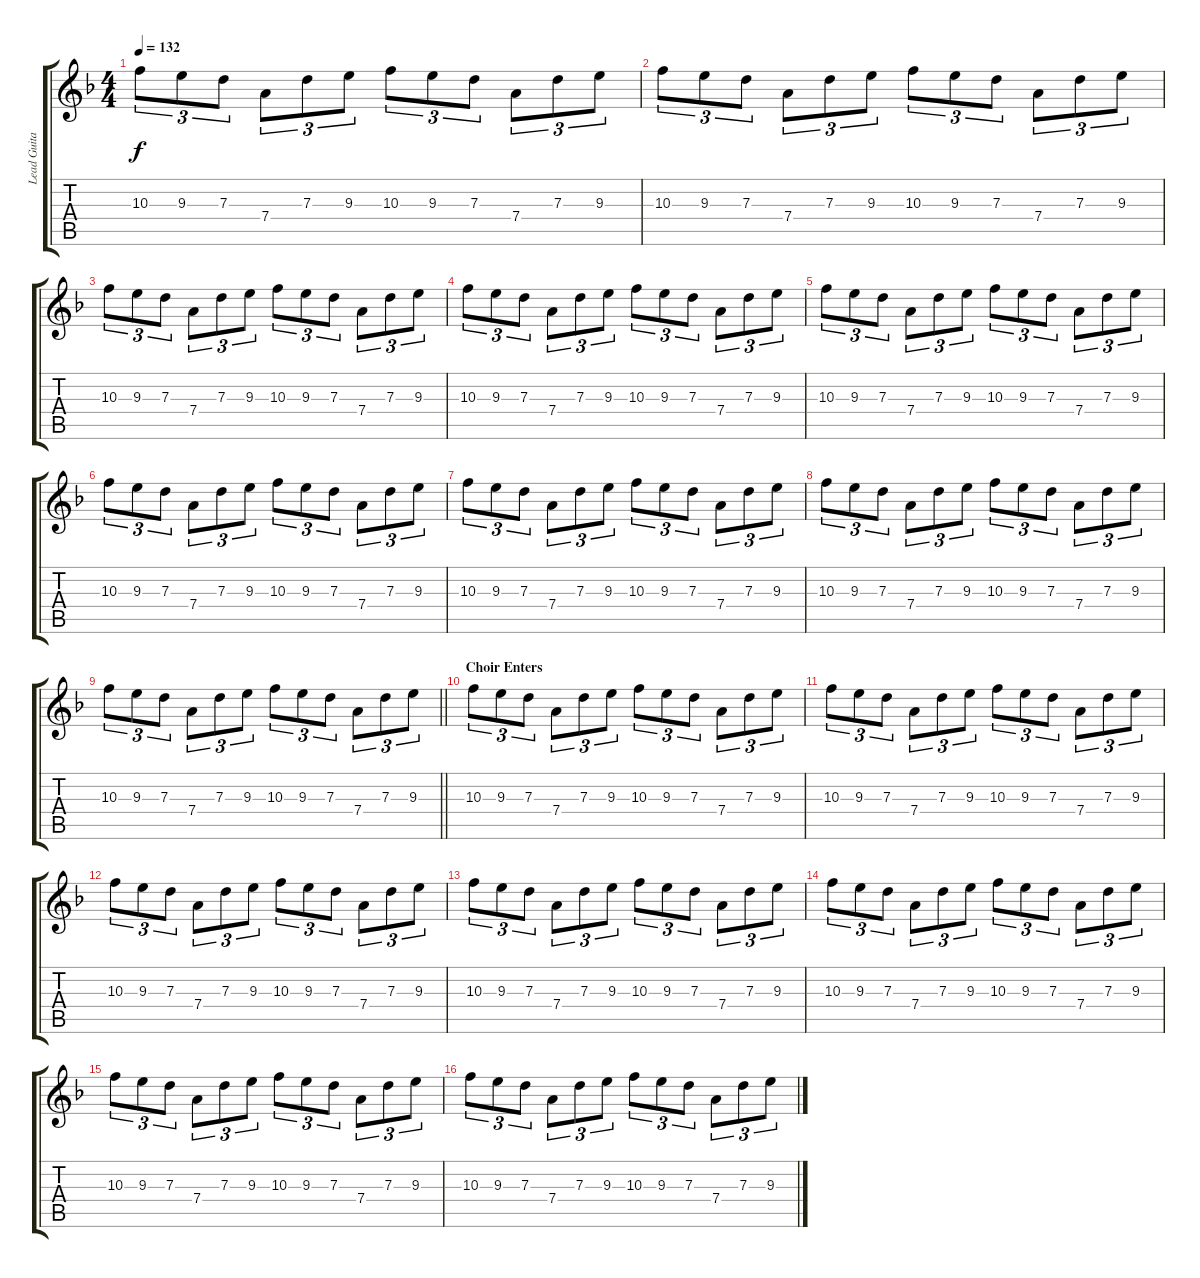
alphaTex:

\track ("Lead Guitar" "Lead Guita") {instrument distortionguitar}
\staff {score tabs}
\tuning (E4 B3 G3 D3 A2 D2) {hide}
\ts (4 4)
\tempo 132
\clef g2
\ks dminor
10.3.8{tu (3 2) dy f} 9.3.8{tu (3 2)} 7.3.8{tu (3 2)} 7.4.8{tu (3 2)} 7.3.8{tu (3 2)} 9.3.8{tu (3 2)} 10.3.8{tu (3 2)} 9.3.8{tu (3 2)} 7.3.8{tu (3 2)} 7.4.8{tu (3 2)} 7.3.8{tu (3 2)} 9.3.8{tu (3 2)} |
10.3.8{tu (3 2) balance 2} 9.3.8{tu (3 2)} 7.3.8{tu (3 2)} 7.4.8{tu (3 2)} 7.3.8{tu (3 2)} 9.3.8{tu (3 2)} 10.3.8{tu (3 2)} 9.3.8{tu (3 2)} 7.3.8{tu (3 2)} 7.4.8{tu (3 2)} 7.3.8{tu (3 2)} 9.3.8{tu (3 2)} |
10.3.8{tu (3 2)} 9.3.8{tu (3 2)} 7.3.8{tu (3 2)} 7.4.8{tu (3 2)} 7.3.8{tu (3 2)} 9.3.8{tu (3 2)} 10.3.8{tu (3 2)} 9.3.8{tu (3 2)} 7.3.8{tu (3 2)} 7.4.8{tu (3 2)} 7.3.8{tu (3 2)} 9.3.8{tu (3 2)} |
10.3.8{tu (3 2)} 9.3.8{tu (3 2)} 7.3.8{tu (3 2)} 7.4.8{tu (3 2)} 7.3.8{tu (3 2)} 9.3.8{tu (3 2)} 10.3.8{tu (3 2)} 9.3.8{tu (3 2)} 7.3.8{tu (3 2)} 7.4.8{tu (3 2)} 7.3.8{tu (3 2)} 9.3.8{tu (3 2)} |
10.3.8{tu (3 2)} 9.3.8{tu (3 2)} 7.3.8{tu (3 2)} 7.4.8{tu (3 2)} 7.3.8{tu (3 2)} 9.3.8{tu (3 2)} 10.3.8{tu (3 2)} 9.3.8{tu (3 2)} 7.3.8{tu (3 2)} 7.4.8{tu (3 2)} 7.3.8{tu (3 2)} 9.3.8{tu (3 2)} |
10.3.8{tu (3 2) balance 14} 9.3.8{tu (3 2)} 7.3.8{tu (3 2)} 7.4.8{tu (3 2)} 7.3.8{tu (3 2)} 9.3.8{tu (3 2)} 10.3.8{tu (3 2)} 9.3.8{tu (3 2)} 7.3.8{tu (3 2)} 7.4.8{tu (3 2)} 7.3.8{tu (3 2)} 9.3.8{tu (3 2)} |
10.3.8{tu (3 2)} 9.3.8{tu (3 2)} 7.3.8{tu (3 2)} 7.4.8{tu (3 2)} 7.3.8{tu (3 2)} 9.3.8{tu (3 2)} 10.3.8{tu (3 2)} 9.3.8{tu (3 2)} 7.3.8{tu (3 2)} 7.4.8{tu (3 2)} 7.3.8{tu (3 2)} 9.3.8{tu (3 2)} |
10.3.8{tu (3 2)} 9.3.8{tu (3 2)} 7.3.8{tu (3 2)} 7.4.8{tu (3 2)} 7.3.8{tu (3 2)} 9.3.8{tu (3 2)} 10.3.8{tu (3 2)} 9.3.8{tu (3 2)} 7.3.8{tu (3 2)} 7.4.8{tu (3 2)} 7.3.8{tu (3 2)} 9.3.8{tu (3 2)} |
\barLineRight lightlight
10.3.8{tu (3 2)} 9.3.8{tu (3 2)} 7.3.8{tu (3 2)} 7.4.8{tu (3 2)} 7.3.8{tu (3 2)} 9.3.8{tu (3 2)} 10.3.8{tu (3 2)} 9.3.8{tu (3 2)} 7.3.8{tu (3 2)} 7.4.8{tu (3 2)} 7.3.8{tu (3 2)} 9.3.8{tu (3 2)} |
\section ("" "Choir Enters")
10.3.8{tu (3 2) balance 2} 9.3.8{tu (3 2)} 7.3.8{tu (3 2)} 7.4.8{tu (3 2)} 7.3.8{tu (3 2)} 9.3.8{tu (3 2)} 10.3.8{tu (3 2)} 9.3.8{tu (3 2)} 7.3.8{tu (3 2)} 7.4.8{tu (3 2)} 7.3.8{tu (3 2)} 9.3.8{tu (3 2)} |
10.3.8{tu (3 2)} 9.3.8{tu (3 2)} 7.3.8{tu (3 2)} 7.4.8{tu (3 2)} 7.3.8{tu (3 2)} 9.3.8{tu (3 2)} 10.3.8{tu (3 2)} 9.3.8{tu (3 2)} 7.3.8{tu (3 2)} 7.4.8{tu (3 2)} 7.3.8{tu (3 2)} 9.3.8{tu (3 2)} |
10.3.8{tu (3 2)} 9.3.8{tu (3 2)} 7.3.8{tu (3 2)} 7.4.8{tu (3 2)} 7.3.8{tu (3 2)} 9.3.8{tu (3 2)} 10.3.8{tu (3 2)} 9.3.8{tu (3 2)} 7.3.8{tu (3 2)} 7.4.8{tu (3 2)} 7.3.8{tu (3 2)} 9.3.8{tu (3 2)} |
10.3.8{tu (3 2)} 9.3.8{tu (3 2)} 7.3.8{tu (3 2)} 7.4.8{tu (3 2)} 7.3.8{tu (3 2)} 9.3.8{tu (3 2)} 10.3.8{tu (3 2)} 9.3.8{tu (3 2)} 7.3.8{tu (3 2)} 7.4.8{tu (3 2)} 7.3.8{tu (3 2)} 9.3.8{tu (3 2)} |
10.3.8{tu (3 2) balance 14} 9.3.8{tu (3 2)} 7.3.8{tu (3 2)} 7.4.8{tu (3 2)} 7.3.8{tu (3 2)} 9.3.8{tu (3 2)} 10.3.8{tu (3 2)} 9.3.8{tu (3 2)} 7.3.8{tu (3 2)} 7.4.8{tu (3 2)} 7.3.8{tu (3 2)} 9.3.8{tu (3 2)} |
10.3.8{tu (3 2)} 9.3.8{tu (3 2)} 7.3.8{tu (3 2)} 7.4.8{tu (3 2)} 7.3.8{tu (3 2)} 9.3.8{tu (3 2)} 10.3.8{tu (3 2)} 9.3.8{tu (3 2)} 7.3.8{tu (3 2)} 7.4.8{tu (3 2)} 7.3.8{tu (3 2)} 9.3.8{tu (3 2)} |
10.3.8{tu (3 2)} 9.3.8{tu (3 2)} 7.3.8{tu (3 2)} 7.4.8{tu (3 2)} 7.3.8{tu (3 2)} 9.3.8{tu (3 2)} 10.3.8{tu (3 2)} 9.3.8{tu (3 2)} 7.3.8{tu (3 2)} 7.4.8{tu (3 2)} 7.3.8{tu (3 2)} 9.3.8{tu (3 2)}
